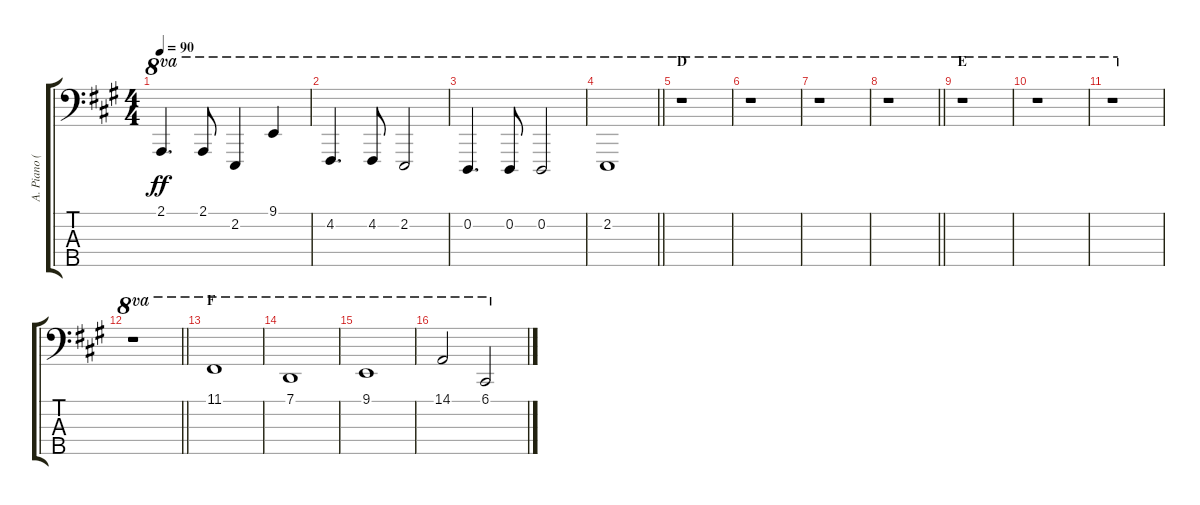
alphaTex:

\track ("A. Piano (Left Hand)" "A. Piano (") {instrument acousticgrandpiano}
\staff {score tabs}
\tuning (G2 D2 A1 E1 B0) {hide}
\ts (4 4)
\tempo 90
\clef f4
\ks a
2.1.4{d ot 8va dy ff} 2.1.8{ot 8va} 2.2.4{ot 8va} 9.1.4{ot 8va} |
4.2.4{d ot 8va} 4.2.8{ot 8va} 2.2.2{ot 8va} |
0.2.4{d ot 8va} 0.2.8{ot 8va} 0.2.2{ot 8va} |
\barLineRight lightlight
2.2.1{ot 8va} |
\section ("" "D")
r.1{ot 8va} |
r.1{ot 8va} |
r.1{ot 8va} |
\barLineRight lightlight
r.1{ot 8va} |
\section ("" "E")
r.1{ot 8va} |
r.1{ot 8va} |
r.1{ot 8va} |
\barLineRight lightlight
r.1{ot 8va} |
\section ("" "F")
11.1.1{ot 8va} |
7.1.1{ot 8va} |
9.1.1{ot 8va} |
14.1.2{ot 8va} 6.1.2{ot 8va}
